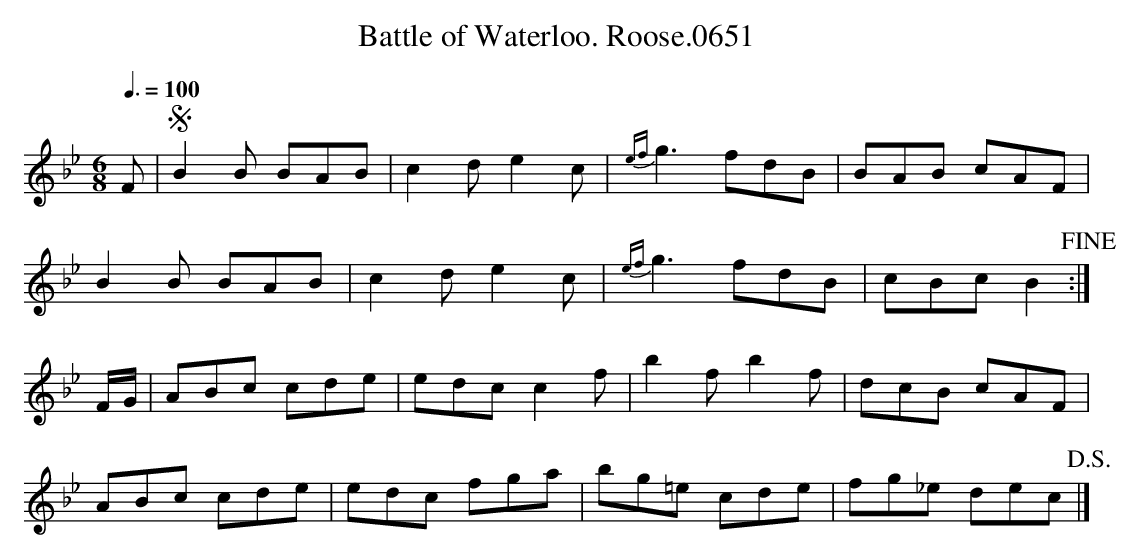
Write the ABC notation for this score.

X:1
T:Battle of Waterloo. Roose.0651
M:6/8
L:1/8
Q:3/8=100
K:Bb
F|!segno!B2B BAB|c2d e2c|{ef}g3 fdB|BAB cAF|
B2B BAB| c2d e2c|{ef}g3 fdB|cBc B2!fine!:|
F/G/|ABc cde|edc c2f|b2f b2f|dcB cAF|
ABc cde|edc fga|bg=e cde|fg_e dec!D.S.!|]
